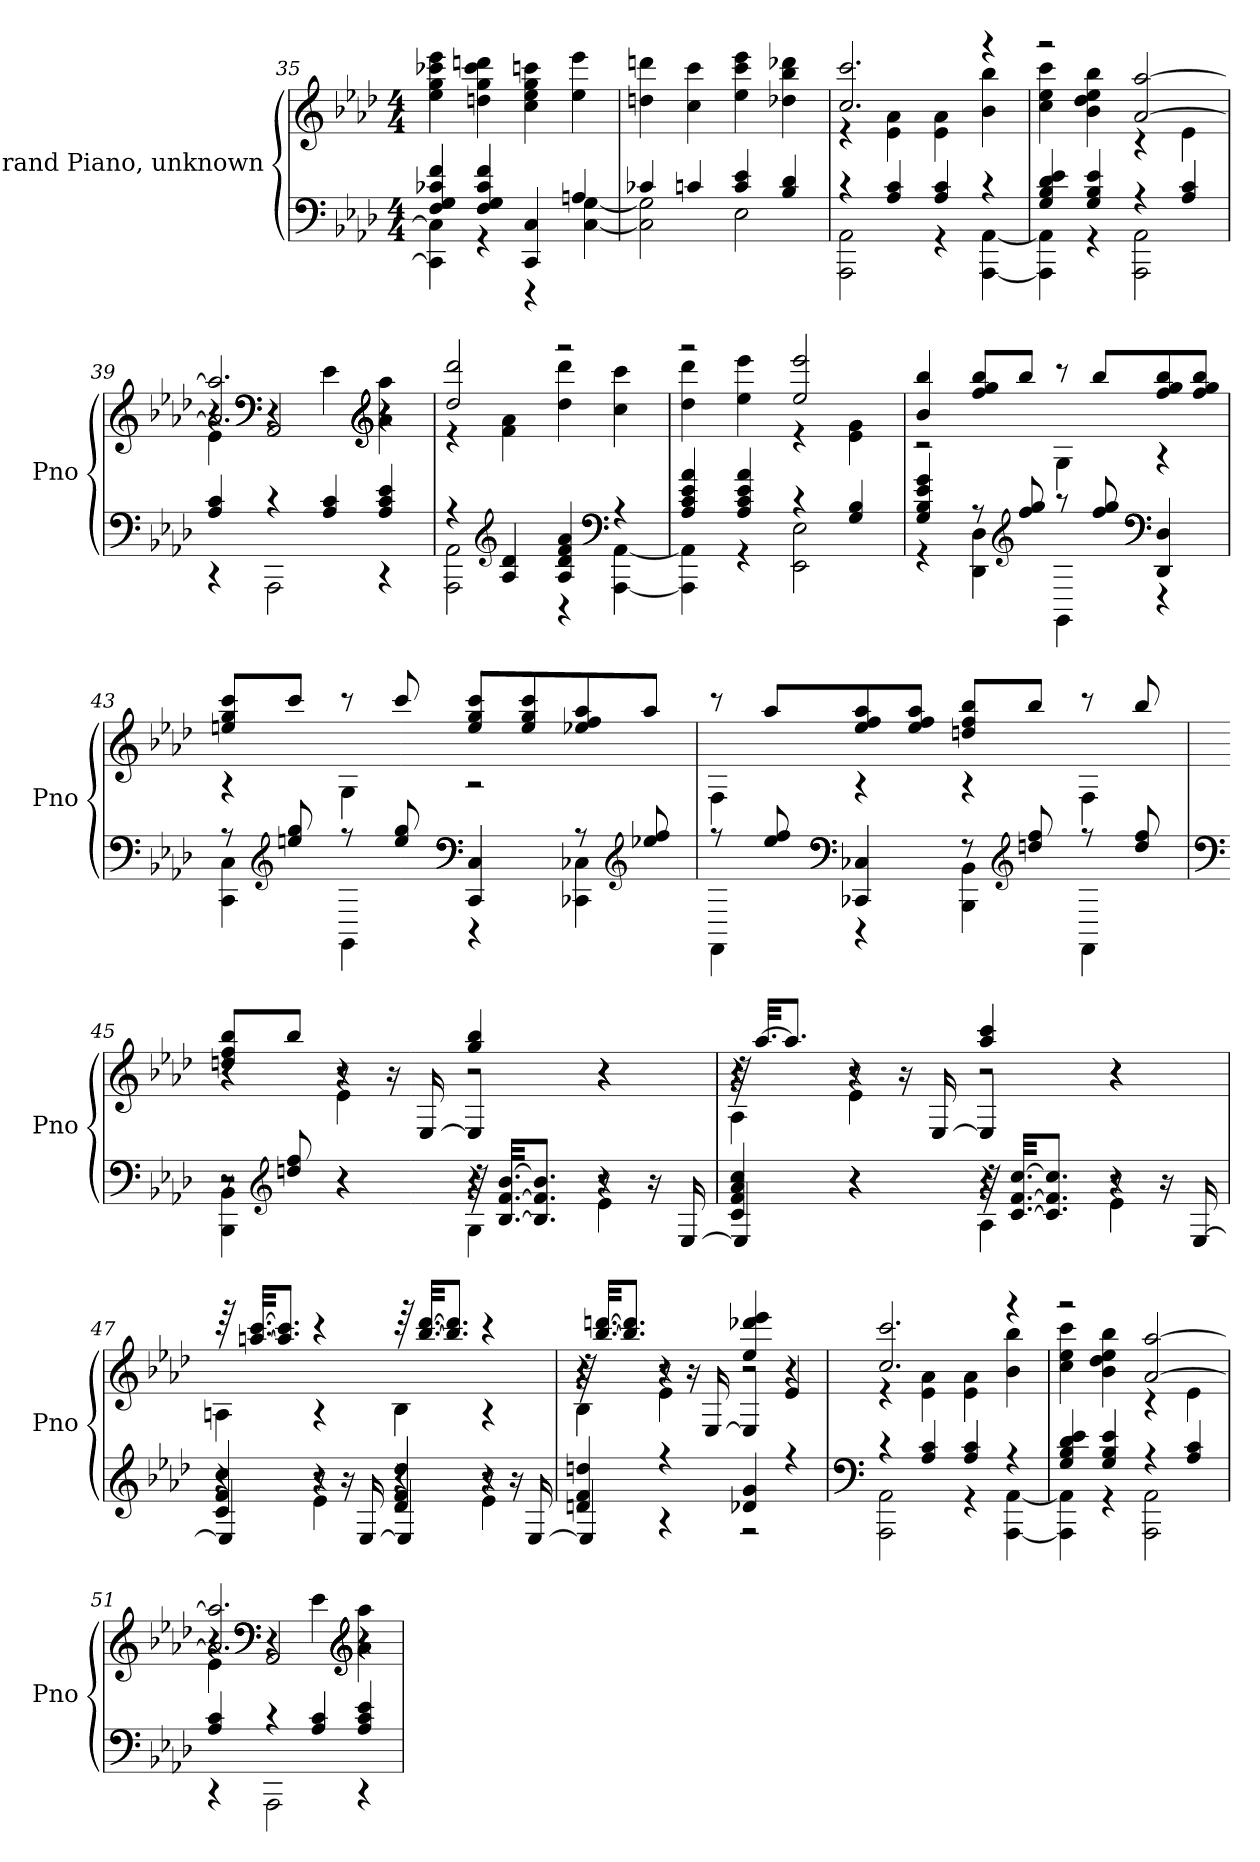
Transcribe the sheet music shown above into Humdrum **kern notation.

**kern	**kern
*part1	*part1
*staff2	*staff1
*I"Grand Piano, unknown	*
*I'Pno	*
*clefF4	*clefG2
*k[b-e-a-d-]	*k[b-e-a-d-]
*M4/4	*M4/4
=35	=35
*^	*
4F/ 4G/ 4c-X/ 4f/	4CC\] 4C\]	4ee-\ 4gg\ 4ccc-X\ 4eee-\
4F/ 4G/ 4c-/ 4f/	4r	4ddn\ 4gg\ 4ccc-\ 4dddn\
4CC/ 4C/	4r	4cc\ 4ee-\ 4gg\ 4cccn\
4An/	[4C\ [4G\	4ee-\ 4eee-\
=36	=36	=36
4c-X/	2C\] 2G\]	4ddn\ 4dddn\
4cn/	.	4cc\ 4ccc\
4c/ 4e-/	2E-\	4ee-\ 4ccc\ 4eee-\
4B-/ 4d-/	.	4dd-X\ 4bb-\ 4ddd-X\
=37	=37	=37
*	*	*^
4r	2AAA-\ 2AA-\	2.cc/ 2.ccc/	4r
4A-/ 4c/	.	.	4e-\ 4a-\
4A-/ 4c/	4r	.	4e-\ 4a-\
4r	[4AAA-\ [4AA-\	4r	4b-\ 4bb-\
!!LO:LB:g=z	!!
=38	=38	=38	=38
4G/ 4B-/ 4d-/ 4e-/	4AAA-\] 4AA-\]	2r	4cc\ 4ee-\ 4ccc\
4G/ 4B-/ 4e-/	4r	.	4b-\ 4dd-\ 4ee-\ 4bb-\
4r	2AAA-\ 2AA-\	[2a-/ [2aa-/	4r
4A-/ 4c/	.	.	4e-\
=39	=39	=39	=39
*	*	*	*^
4A-/ 4c/	4r	2.a-/] 2.aa-/]	4e-\	4r
*	*	*clefF4	*	*
4r	2AAA-\	.	4r	2AA-/
4A-/ 4c/	.	.	4e-\	.
*	*	*clefG2	*	*
4A-/ 4c/ 4e-/	4r	4r	4a-\ 4aa-\	4r
*	*	*	*v	*v
=40	=40	=40	=40
4r	2AAA-\ 2AA-\	2dd-/ 2ddd-/	4r
*clefG2	*	*	*
4A-/ 4d-/	.	.	4f\ 4a-\
4A-/ 4d-/ 4f/ 4a-/	4r	2r	4dd-\ 4ddd-\
*clefF4	*	*	*
4r	[4AAA-\ [4AA-\	.	4cc\ 4ccc\
=41	=41	=41	=41
4A-/ 4c/ 4e-/ 4a-/	4AAA-\] 4AA-\]	2r	4dd-\ 4ddd-\
4A-/ 4c/ 4e-/ 4a-/	4r	.	4ee-\ 4eee-\
4r	2EE-\ 2E-\	2ee-/ 2eee-/	4r
4G/ 4B-/	.	.	4e-\ 4g\
=42	=42	=42	=42
4G/ 4B-/ 4e-/ 4g/	4r	4b-/ 4bb-/	2r
8r	4DD-\ 4D-\	8ff/ 8gg/ 8bb-/L	.
*clefG2	*	*	*
8ff/ 8gg/	.	8bb-/J	.
8r	4GG\	8r	4G\
8ff/ 8gg/	.	8bb-/L	.
*clefF4	*	*	*
4DD-/ 4D-/	4r	8ff/ 8gg/ 8bb-/	4r
.	.	8ff/ 8gg/ 8bb-/J	.
!!LO:LB:g=z	!!
=43	=43	=43	=43
8r	4CC\ 4C\	8een/ 8gg/ 8ccc/L	4r
*clefG2	*	*	*
8een/ 8gg/	.	8ccc/J	.
8r	4GG\	8r	4G\
8ee/ 8gg/	.	8ccc/	.
*clefF4	*	*	*
4CC/ 4C/	4r	8ee/ 8gg/ 8ccc/L	2r
.	.	8ee/ 8gg/ 8ccc/	.
8r	4CC-X\ 4C-X\	8ee-X/ 8ff/ 8aa-/	.
*clefG2	*	*	*
8ee-X/ 8ff/	.	8aa-/J	.
=44	=44	=44	=44
8r	4FF\	8r	4F\
8ee-/ 8ff/	.	8aa-/L	.
*clefF4	*	*	*
4CC-X/ 4C-X/	4r	8ee-/ 8ff/ 8aa-/	4r
.	.	8ee-/ 8ff/ 8aa-/J	.
8r	4BBB-\ 4BB-\	8ddn/ 8ff/ 8bb-/L	4r
*clefG2	*	*	*
8ddn/ 8ff/	.	8bb-/J	.
8r	4FF\	8r	4F\
8dd/ 8ff/	.	8bb-/	.
*v	*v	*	*
*	*v	*v
!!LO:LB:g=z
=45	=45
*clefF4	*
*^	*^
*	*^	*	*^
8r	4BBB-\ 4BB-\	2r	8ddn/ 8ff/ 8bb-/L	4r	4r
*clefG2	*	*	*	*	*
8ddn/ 8ff/	.	.	8bb-/J	.	.
4r	4r	.	4r	4e-\	8r
.	.	.	.	.	16r
.	.	.	.	.	[16E-/
64r	4G\	4r	4gg/ 4bb-/	2r	4E-/]
[32.B-/ [32.f/ [32.b-/KKL	.	.	.	.	.
8.B-/] 8.f/] 8.b-/]J	.	.	.	.	.
4r	4e-\	8r	4r	.	4r
.	.	16r	.	.	.
.	.	[16E-/	.	.	.
=46	=46	=46	=46	=46	=46
4c/ 4f/ 4a-/ 4cc/	2r	4E-/]	64r	4A-\	4r
.	.	.	[32.aa-/KKL	.	.
.	.	.	8.aa-/J]	.	.
4r	.	4r	4r	4e-\	8r
.	.	.	.	.	16r
.	.	.	.	.	[16E-/
64r	4A-\	4r	4aa-/ 4ccc/	2r	4E-/]
[32.c/ [32.f/ [32.cc/KKL	.	.	.	.	.
8.c/] 8.f/] 8.cc/]J	.	.	.	.	.
4r	4e-\	8r	4r	.	4r
.	.	16r	.	.	.
.	.	[16E-/	.	.	.
*	*	*	*	*v	*v
!!LO:PB:g=z
=47	=47	=47	=47	=47
4c/ 4f/ 4cc/	4r	4E-/]	64r	4An\
.	.	.	[32.aan/ [32.ccc/KKL	.
.	.	.	8.aa/] 8.ccc/]J	.
4r	4e-\	8r	4r	4r
.	.	16r	.	.
.	.	[16E-/	.	.
4d-/ 4f/ 4dd-/	4r	4E-/]	64r	4B-\
.	.	.	[32.bb-/ [32.ddd-/KKL	.
.	.	.	8.bb-/] 8.ddd-/]J	.
4r	4e-\	8r	4r	4r
.	.	16r	.	.
.	.	[16E-/	.	.
*	*v	*v	*	*
=48	=48	=48	=48
*	*	*	*^
4dn/ 4f/ 4ddn/	4E-/]	64r	4B-\	4r
.	.	[32.bb-/ [32.dddn/KKL	.	.
.	.	8.bb-/] 8.ddd/]J	.	.
4r	4r	4r	4e-\	8r
.	.	.	.	16r
.	.	.	.	[16E-/
4d-X/ 4g/	2r	4ee-/ 4ddd-X/ 4eee-/	2r	4E-/]
4r	.	4e-/	.	4r
*	*	*v	*v	*v
=49	=49	=49
*clefF4	*	*
*	*	*^
4r	2AAA-\ 2AA-\	2.cc/ 2.ccc/	4r
4A-/ 4c/	.	.	4e-\ 4a-\
4A-/ 4c/	4r	.	4e-\ 4a-\
4r	[4AAA-\ [4AA-\	4r	4b-\ 4bb-\
=50	=50	=50	=50
4G/ 4B-/ 4d-/ 4e-/	4AAA-\] 4AA-\]	2r	4cc\ 4ee-\ 4ccc\
4G/ 4B-/ 4e-/	4r	.	4b-\ 4dd-\ 4ee-\ 4bb-\
4r	2AAA-\ 2AA-\	[2a-/ [2aa-/	4r
4A-/ 4c/	.	.	4e-\
!!LO:LB:g=z
=51	=51	=51	=51
*	*	*	*^
4A-/ 4c/	4r	2.a-/] 2.aa-/]	4e-\	4r
*	*	*clefF4	*	*
4r	2AAA-\	.	4r	2AA-/
4A-/ 4c/	.	.	4e-\	.
*	*	*clefG2	*	*
4A-/ 4c/ 4e-/	4r	4r	4a-\ 4aa-\	4r
*v	*v	*	*	*
*	*v	*v	*v
=	=
*-	*-
